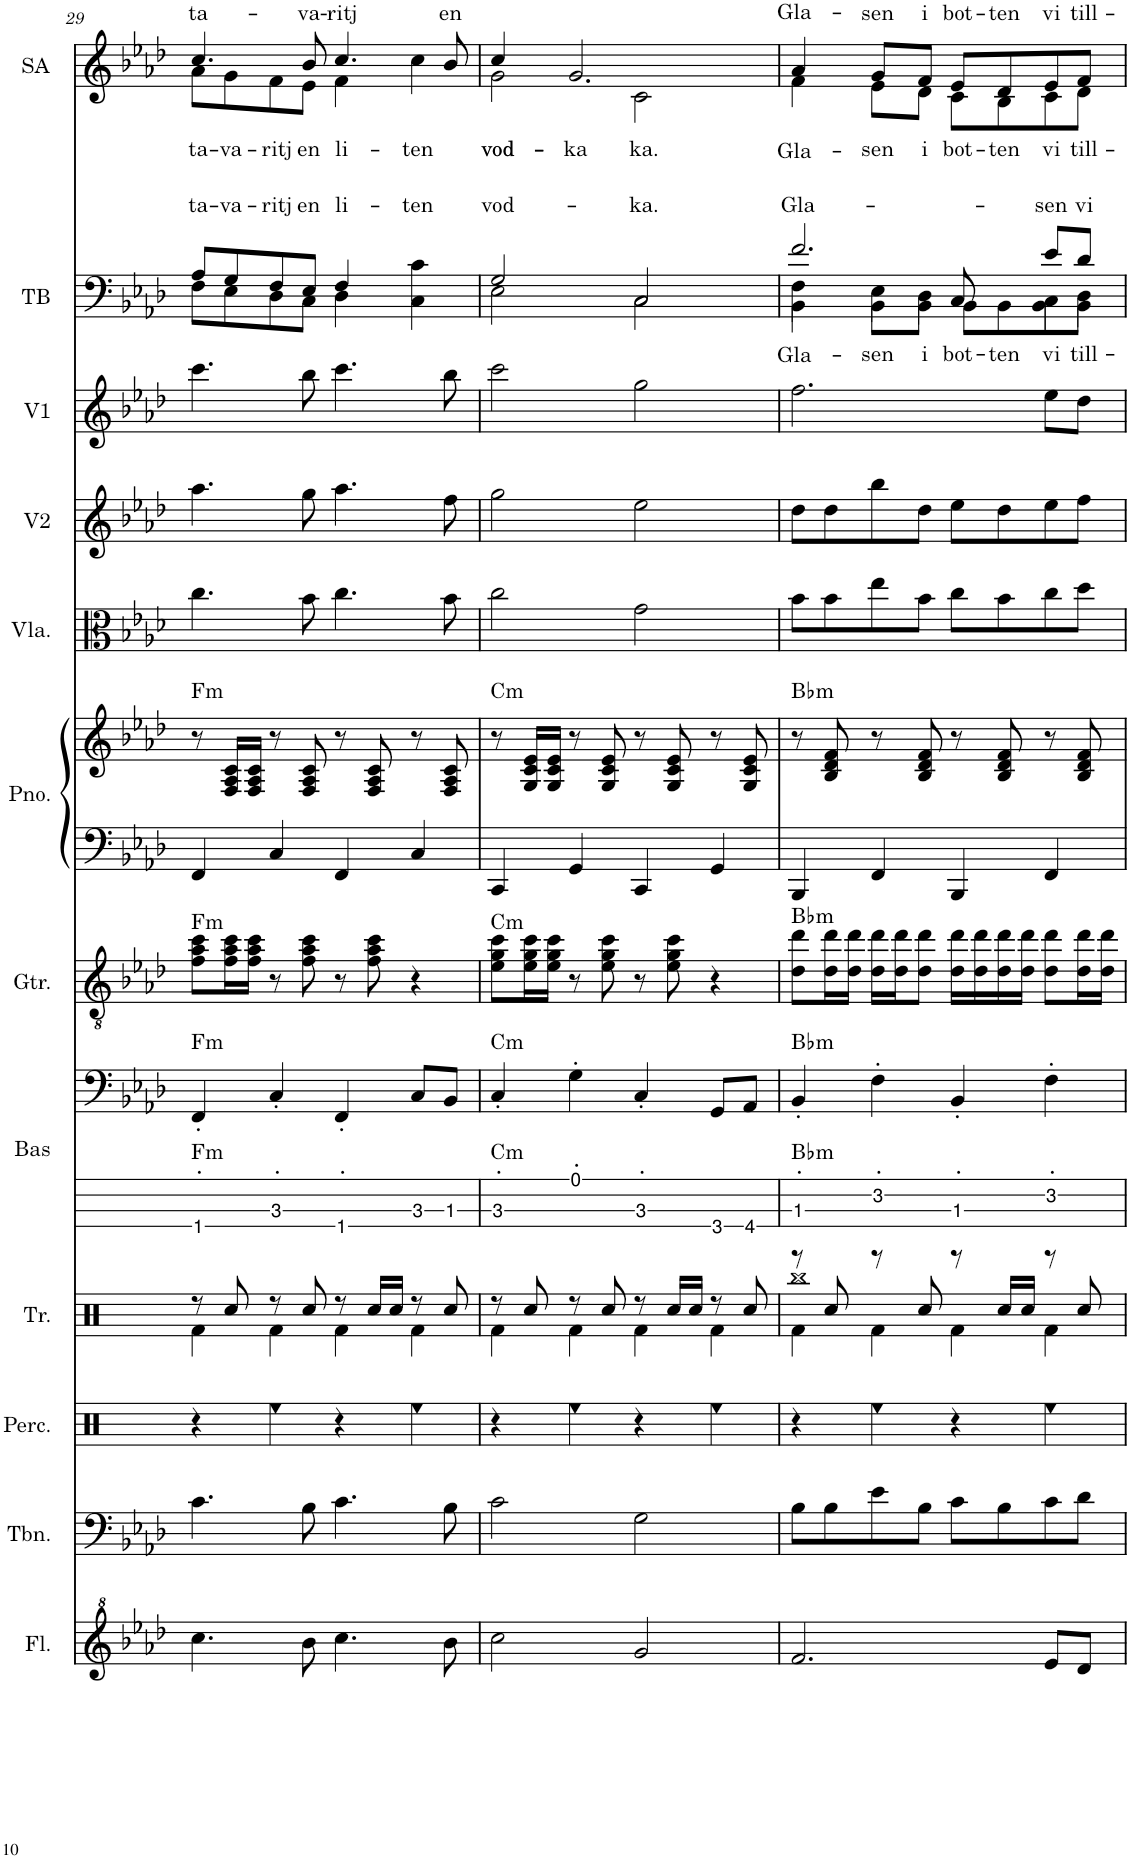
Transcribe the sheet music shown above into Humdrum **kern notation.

**kern	**kern	**kern	**kern	**kern	**kern	**kern	**kern	**kern	**kern	**kern	**kern	**kern	**text	**kern	**text
*part12	*part11	*part10	*part9	*part8	*part8	*part7	*part6	*part6	*part5	*part4	*part3	*part2	*part2	*part1	*part1
*staff14	*staff13	*staff12	*staff11	*staff10	*staff9	*staff8	*staff7	*staff6	*staff5	*staff4	*staff3	*staff2	*staff2	*staff1	*staff1
*I"Flute	*I"Trombone	*I"Vibraphone	*I"Trummor	*I"Bas	*	*I"Gitarr	*I"Piano	*	*I"Viola	*I"Violin 2	*I"Violin 1	*I"TB	*	*I"SA	*
*I'Fl.	*I'Tbn.	*I'Vib.	*I'Tr.	*I'Bas	*	*I'Gtr.	*I'Pno.	*	*I'Vla.	*I'V2	*I'V1	*I'TB	*	*I'SA	*
!!LO:PB:g=z
*clefG^2	*clefF4	*clefG2	*clefX	*	*clefF4	*clefGv2	*clefF4	*clefG2	*clefC3	*clefG2	*clefG2	*clefF4	*	*clefG2	*
*	*	*	*	*Trd7c12	*Trd7c12	*	*	*	*	*	*	*	*	*	*
*k[b-e-a-d-]	*k[b-e-a-d-]	*k[b-e-a-d-]	*k[]	*k[b-e-a-d-]	*k[b-e-a-d-]	*k[b-e-a-d-]	*k[b-e-a-d-]	*k[b-e-a-d-]	*k[b-e-a-d-]	*k[b-e-a-d-]	*k[b-e-a-d-]	*k[b-e-a-d-]	*	*k[b-e-a-d-]	*
*M4/4	*M4/4	*M4/4	*M4/4	*M4/4	*M4/4	*M4/4	*M4/4	*M4/4	*M4/4	*M4/4	*M4/4	*M4/4	*	*M4/4	*
=29	=29	=29	=29	=29	=29	=29	=29	=29	=29	=29	=29	=29	=29	=29	=29
*	*	*	*^	*	*	*	*	*	*	*	*	*	*	*	*
!	!	!	!	!	!	!	!	!	!LO:TX:a:t=Fm	!	!	!	!	!	!	!
!	!	!	!	!	!	!	!LO:TX:a:t=Fm	!	!	!	!	!	!	!	!	!
!	!	!	!	!	!	!LO:TX:a:t=Fm	!	!	!	!	!	!	!	!	!	!
!	!	!	!	!	!LO:TX:a:t=Fm	!	!	!	!	!	!	!	!	!	!	!
!	!	!	!	!	!	!	!	!	!	!	!	!	!	!LO:LY:a	!	!LO:LY:a
*	*	*	*	*	*	*	*	*	*	*	*	*	*^	*	*^	*
!	!	!	!	!	!	!	!	!	!	!	!	!	!	!	!	!	!	!LO:LY:b
4.ccc\	4.c\	4r	8r	4Rf\	4FF'	4FF'/	8f\ 8a-\ 8cc\L	4FF/	8r	4.cc\	4.aa-\	4.ccc\	8A-/L	8F\L	ta-	4.cc/	8a-\L	ta-
!	!	!	!	!	!	!	!	!	!	!	!	!	!	!	!LO:LY:a	!	!	!LO:LY:b
.	.	.	8Rcc/	.	.	.	16f\ 16a-\ 16cc\L	.	16F/ 16A-/ 16c/LL	.	.	.	8G/	8E-\	-va-	.	8g\	-va-
.	.	.	.	.	.	.	16f\ 16a-\ 16cc\JJ	.	16F/ 16A-/ 16c/JJ	.	.	.	.	.	.	.	.	.
!	!	!	!	!	!	!	!	!	!	!	!	!	!	!	!LO:LY:a	!	!	!LO:LY:b
.	.	4aan\	8r	4Rf\	4C'	4C'/	8r	4C/	8r	.	.	.	8F/	8D-\	-ritj	.	8f\	-ritj
!	!	!	!	!	!	!	!	!	!	!	!	!	!	!	!LO:LY:a	!	!	!LO:LY:a
!	!	!	!	!	!	!	!	!	!	!	!	!	!	!	!	!	!	!LO:LY:b
8bb-\	8B-\	.	8Rcc/	.	.	.	8f\ 8a-\ 8cc\	.	8F/ 8A-/ 8c/	8b-\	8gg\	8bb-\	8E-/J	8C\J	en	8b-/	8e-\J	en
!	!	!	!	!	!	!	!	!	!	!	!	!	!	!	!LO:LY:a	!	!	!LO:LY:a
!	!	!	!	!	!	!	!	!	!	!	!	!	!	!	!	!	!	!LO:LY:b
4.ccc\	4.c\	4r	8r	4Rf\	4FF'	4FF'/	8r	4FF/	8r	4.cc\	4.aa-\	4.ccc\	4F/	4D-\	li-	4.cc/	4f\	li-
.	.	.	16Rcc/LL	.	.	.	8f\ 8a-\ 8cc\	.	8F/ 8A-/ 8c/	.	.	.	.	.	.	.	.	.
.	.	.	16Rcc/JJ	.	.	.	.	.	.	.	.	.	.	.	.	.	.	.
!	!	!	!	!	!	!	!	!	!	!	!	!	!	!	!LO:LY:a	!	!	!LO:LY:b
.	.	4aa\	8r	4Rf\	8CL	8C/L	4r	4C/	8r	.	.	.	4c\	4C\	-ten	.	4cc\	-ten
!	!	!	!	!	!	!	!	!	!	!	!	!	!	!	!	!	!	!LO:LY:a
8bb-\	8B-\	.	8Rcc/	.	8BB-J	8BB-/J	.	.	8F/ 8A-/ 8c/	8b-\	8ff\	8bb-\	.	.	.	8b-/	.	en
=30	=30	=30	=30	=30	=30	=30	=30	=30	=30	=30	=30	=30	=30	=30	=30	=30	=30	=30
!	!	!	!	!	!	!	!	!	!LO:TX:a:t=Cm	!	!	!	!	!	!	!	!	!
!	!	!	!	!	!	!	!LO:TX:a:t=Cm	!	!	!	!	!	!	!	!	!	!	!
!	!	!	!	!	!	!LO:TX:a:t=Cm	!	!	!	!	!	!	!	!	!	!	!	!
!	!	!	!	!	!LO:TX:a:t=Cm	!	!	!	!	!	!	!	!	!	!	!	!	!
!	!	!	!	!	!	!	!	!	!	!	!	!	!	!	!LO:LY:a	!	!	!LO:LY:b
!	!	!	!	!	!	!	!	!	!	!	!	!	!	!	!	!	!	!LO:LY:b
2ccc\	2c\	4r	8r	4Rf\	4C'	4C'/	8e-\ 8g\ 8cc\L	4CC/	8r	2cc\	2gg\	2ccc\	2G/	2E-\	vod-	4cc/	2g\	vod-
.	.	.	8Rcc/	.	.	.	16e-\ 16g\ 16cc\L	.	16G/ 16c/ 16e-/LL	.	.	.	.	.	.	.	.	.
.	.	.	.	.	.	.	16e-\ 16g\ 16cc\JJ	.	16G/ 16c/ 16e-/JJ	.	.	.	.	.	.	.	.	.
!	!	!	!	!	!	!	!	!	!	!	!	!	!	!	!	!	!	!LO:LY:b
.	.	4aan\	8r	4Rf\	4G'	4G'\	8r	4GG/	8r	.	.	.	.	.	.	2.g/	.	-ka
.	.	.	8Rcc/	.	.	.	8e-\ 8g\ 8cc\	.	8G/ 8c/ 8e-/	.	.	.	.	.	.	.	.	.
!	!	!	!	!	!	!	!	!	!	!	!	!	!	!	!LO:LY:a	!	!	!LO:LY:b
2gg/	2G\	4r	8r	4Rf\	4C'	4C'/	8r	4CC/	8r	2g\	2ee-\	2gg\	2C/	2C\	-ka.	.	2c\	-ka.
.	.	.	16Rcc/LL	.	.	.	8e-\ 8g\ 8cc\	.	8G/ 8c/ 8e-/	.	.	.	.	.	.	.	.	.
.	.	.	16Rcc/JJ	.	.	.	.	.	.	.	.	.	.	.	.	.	.	.
.	.	4aa\	8r	4Rf\	8GGL	8GG/L	4r	4GG/	8r	.	.	.	.	.	.	.	.	.
.	.	.	8Rcc/	.	8AA-J	8AA-/J	.	.	8G/ 8c/ 8e-/	.	.	.	.	.	.	.	.	.
*	*	*	*	*	*	*	*	*	*	*	*	*	*v	*v	*	*	*	*
=31	=31	=31	=31	=31	=31	=31	=31	=31	=31	=31	=31	=31	=31	=31	=31	=31	=31
*	*	*	*	*^	*	*	*	*	*	*	*	*	*	*	*	*	*
!	!	!	!	!	!	!	!	!	!	!LO:TX:a:t=B♭m	!	!	!	!	!	!	!	!
!	!	!	!	!	!	!	!	!LO:TX:a:t=B♭m	!	!	!	!	!	!	!	!	!	!
!	!	!	!	!	!	!	!LO:TX:a:t=B♭m	!	!	!	!	!	!	!	!	!	!	!
!	!	!	!	!	!	!LO:TX:a:t=B♭m	!	!	!	!	!	!	!	!	!	!	!	!
!	!	!	!	!	!	!	!	!	!	!	!	!	!	!	!LO:LY:a	!	!	!
*	*	*	*	*	*	*	*	*	*	*	*	*	*	*^	*	*	*	*
!	!	!	!	!	!	!	!	!	!	!	!	!	!	!	!	!LO:LY:b	!	!	!LO:LY:a
*	*	*	*	*	*	*	*	*	*	*	*	*	*	*	*^	*	*	*	*
!	!	!	!	!	!	!	!	!	!	!	!	!	!	!	!	!	!	!	!	!LO:LY:b
2.ff/	8B-\L	4r	8r	4Rf\	1Rbb	4BB-'	4BB-'/	8d-\ 8dd-\L	4BBB-/	8r	8b-\L	8dd-\L	2.ff\	2.f/	4BB-\	4F\	Gla-	4a-/	4f\	Gla-
.	8B-\	.	8Rcc/	.	.	.	.	16d-\ 16dd-\L	.	8B-/ 8d-/ 8f/	8b-\	8dd-\	.	.	.	.	.	.	.	.
.	.	.	.	.	.	.	.	16d-\ 16dd-\JJ	.	.	.	.	.	.	.	.	.	.	.	.
!	!	!	!	!	!	!	!	!	!	!	!	!	!	!	!	!	!LO:LY:b	!	!	!LO:LY:a
!	!	!	!	!	!	!	!	!	!	!	!	!	!	!	!	!	!	!	!	!LO:LY:b
.	8e-\	4aan\	8r	4Rf\	.	4F'	4F'\	16d-\ 16dd-\LL	4FF/	8r	8ee-\	8bb-\	.	.	8BB-\L	8E-\L	-sen	8g/L	8e-\L	-sen
.	.	.	.	.	.	.	.	16d-\ 16dd-\J	.	.	.	.	.	.	.	.	.	.	.	.
!	!	!	!	!	!	!	!	!	!	!	!	!	!	!	!	!	!LO:LY:b	!	!	!LO:LY:a
!	!	!	!	!	!	!	!	!	!	!	!	!	!	!	!	!	!	!	!	!LO:LY:b
.	8B-\J	.	8Rcc/	.	.	.	.	8d-\ 8dd-\J	.	8B-/ 8d-/ 8f/	8b-\J	8dd-\J	.	.	8BB-\J	8D-\J	i	8f/J	8d-\J	i
!	!	!	!	!	!	!	!	!	!	!	!	!	!	!	!	!	!LO:LY:b	!	!	!LO:LY:a
!	!	!	!	!	!	!	!	!	!	!	!	!	!	!	!	!	!	!	!	!LO:LY:b
.	8c\L	4r	8r	4Rf\	.	4BB-'	4BB-'/	16d-\ 16dd-\LL	4BBB-/	8r	8cc\L	8ee-\L	.	.	8BB-\L	8C/	bot-	8e-/L	8c\L	bot-
.	.	.	.	.	.	.	.	16d-\ 16dd-\	.	.	.	.	.	.	.	.	.	.	.	.
!	!	!	!	!	!	!	!	!	!	!	!	!	!	!	!	!	!LO:LY:b	!	!	!LO:LY:a
!	!	!	!	!	!	!	!	!	!	!	!	!	!	!	!	!	!	!	!	!LO:LY:b
.	8B-\	.	16Rcc/LL	.	.	.	.	16d-\ 16dd-\	.	8B-/ 8d-/ 8f/	8b-\	8dd-\	.	.	8BB-\	8ryy	-ten	8d-/	8B-\	-ten
.	.	.	16Rcc/JJ	.	.	.	.	16d-\ 16dd-\JJ	.	.	.	.	.	.	.	.	.	.	.	.
!	!	!	!	!	!	!	!	!	!	!	!	!	!	!	!	!	!LO:LY:a	!	!	!
!	!	!	!	!	!	!	!	!	!	!	!	!	!	!	!	!	!LO:LY:b	!	!	!LO:LY:a
!	!	!	!	!	!	!	!	!	!	!	!	!	!	!	!	!	!	!	!	!LO:LY:b
8ee-/L	8c\	4aa\	8r	4Rf\	.	4F'	4F'\	8d-\ 8dd-\L	4FF/	8r	8cc\	8ee-\	8ee-\L	8e-/L	8BB-\	8C\L	vi	8e-/	8c\	vi
!	!	!	!	!	!	!	!	!	!	!	!	!	!	!	!	!	!LO:LY:a	!	!	!
!	!	!	!	!	!	!	!	!	!	!	!	!	!	!	!	!	!LO:LY:b	!	!	!LO:LY:a
!	!	!	!	!	!	!	!	!	!	!	!	!	!	!	!	!	!	!	!	!LO:LY:b
8dd-/J	8d-\J	.	8Rcc/	.	.	.	.	16d-\ 16dd-\L	.	8B-/ 8d-/ 8f/	8dd-\J	8ff\J	8dd-\J	8d-/J	8BB-\J	8D-\J	till-	8f/J	8d-\J	till-
.	.	.	.	.	.	.	.	16d-\ 16dd-\JJ	.	.	.	.	.	.	.	.	.	.	.	.
*	*	*	*	*	*	*	*	*	*	*	*	*	*	*v	*v	*v	*	*	*	*
*	*	*	*v	*v	*v	*	*	*	*	*	*	*	*	*	*	*v	*v	*
=	=	=	=	=	=	=	=	=	=	=	=	=	=	=	=
*-	*-	*-	*-	*-	*-	*-	*-	*-	*-	*-	*-	*-	*-	*-	*-
